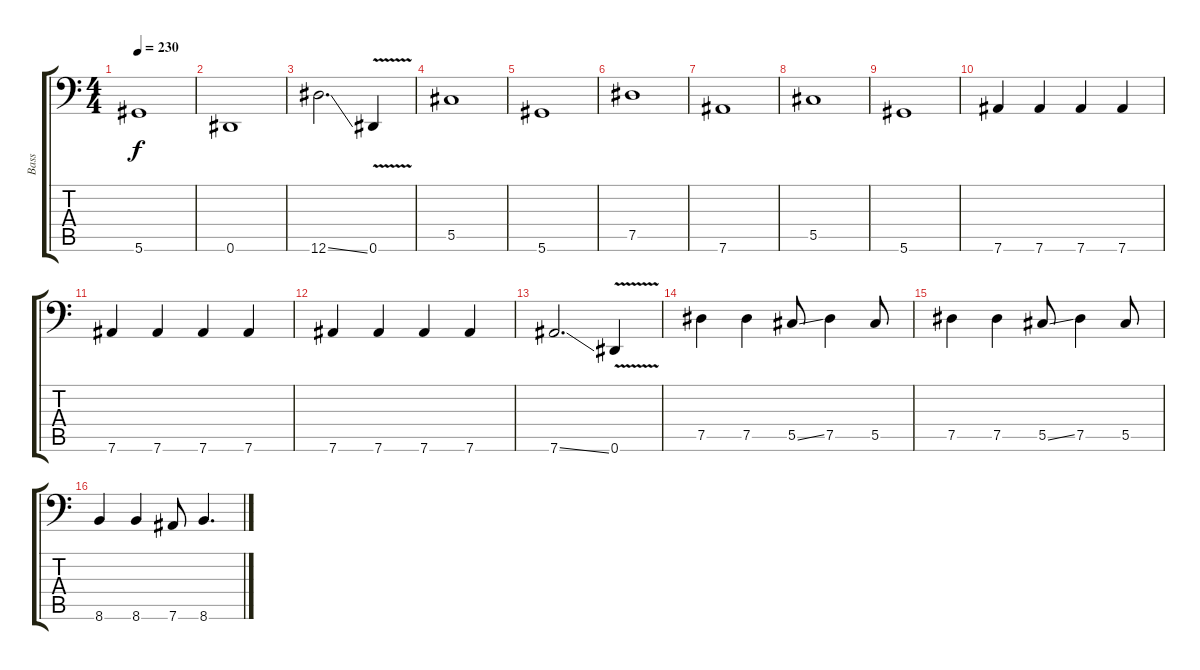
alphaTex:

\track ("Bass" "Bass") {instrument distortionguitar}
\staff {score tabs}
\tuning (Eb3 Bb2 Gb2 Db2 Ab1 Eb1) {hide}
\ts (4 4)
\tempo 230
\clef f4
\ks c
5.6.1{dy f} |
0.6.1 |
12.6{ss}.2{d} 0.6{v}.4 |
5.5.1 |
5.6.1 |
7.5.1 |
7.6.1 |
5.5.1 |
5.6.1 |
7.6.4 7.6.4 7.6.4 7.6.4 |
7.6.4 7.6.4 7.6.4 7.6.4 |
7.6.4 7.6.4 7.6.4 7.6.4 |
7.6{ss}.2{d} 0.6{v}.4 |
7.5.4 7.5.4 5.5{ss}.8 7.5.4 5.5.8 |
7.5.4 7.5.4 5.5{ss}.8 7.5.4 5.5.8 |
8.6.4 8.6.4 7.6.8 8.6.4{d}
